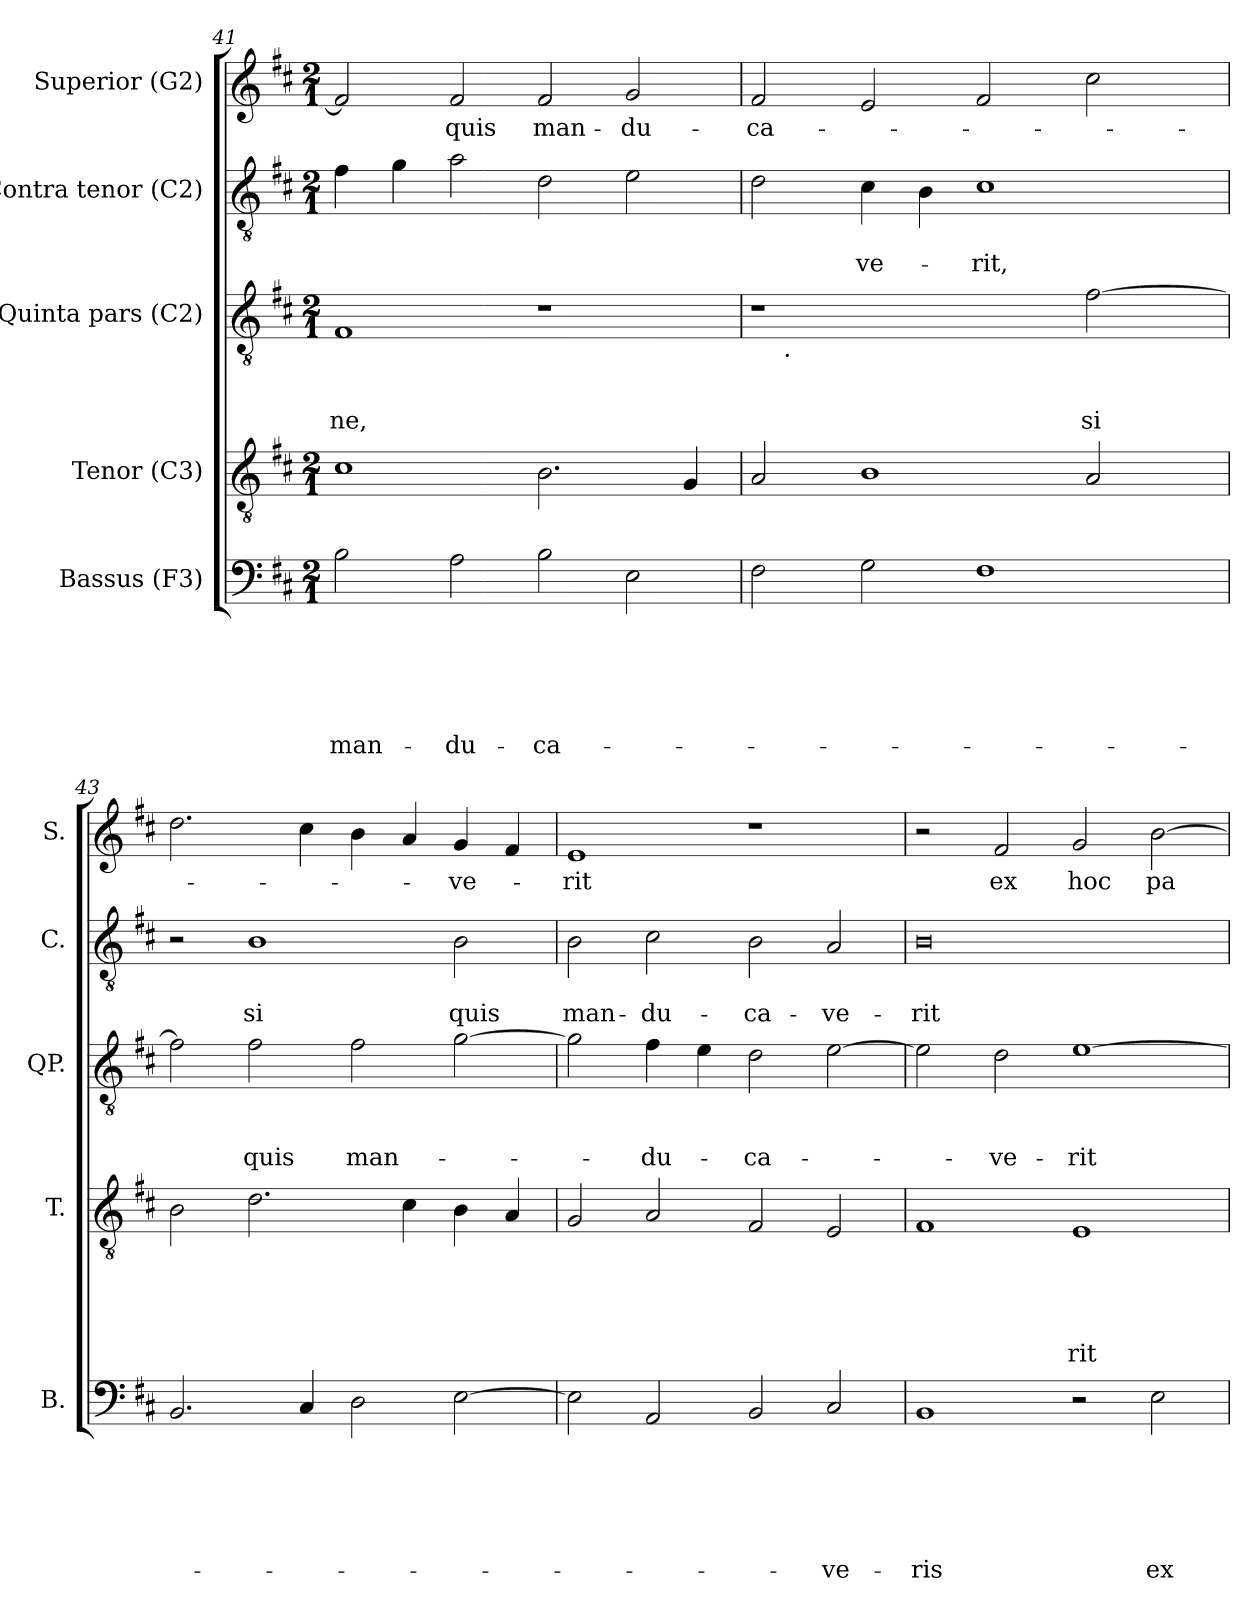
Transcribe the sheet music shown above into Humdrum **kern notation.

**kern	**text	**text	**text	**text	**text	**text	**kern	**text	**text	**text	**text	**text	**kern	**text	**text	**text	**kern	**text	**text	**kern	**text
*part5	*part5	*part5	*part5	*part5	*part5	*part5	*part4	*part4	*part4	*part4	*part4	*part4	*part3	*part3	*part3	*part3	*part2	*part2	*part2	*part1	*part1
*staff5	*staff5	*staff5	*staff5	*staff5	*staff5	*staff5	*staff4	*staff4	*staff4	*staff4	*staff4	*staff4	*staff3	*staff3	*staff3	*staff3	*staff2	*staff2	*staff2	*staff1	*staff1
*I"Bassus (F3)	*	*	*	*	*	*	*I"Tenor (C3)	*	*	*	*	*	*I"Quinta pars (C2)	*	*	*	*I"Contra tenor (C2)	*	*	*I"Superior (G2)	*
*I'B.	*	*	*	*	*	*	*I'T.	*	*	*	*	*	*I'QP.	*	*	*	*I'C.	*	*	*I'S.	*
!!LO:LB:g=z
*clefF4	*	*	*	*	*	*	*clefGv2	*	*	*	*	*	*clefGv2	*	*	*	*clefGv2	*	*	*clefG2	*
*k[f#c#]	*	*	*	*	*	*	*k[f#c#]	*	*	*	*	*	*k[f#c#]	*	*	*	*k[f#c#]	*	*	*k[f#c#]	*
*D:	*	*	*	*	*	*	*D:	*	*	*	*	*	*D:	*	*	*	*D:	*	*	*D:	*
*M2/1	*	*	*	*	*	*	*M2/1	*	*	*	*	*	*M2/1	*	*	*	*M2/1	*	*	*M2/1	*
=41	=41	=41	=41	=41	=41	=41	=41	=41	=41	=41	=41	=41	=41	=41	=41	=41	=41	=41	=41	=41	=41
!	!	!	!	!	!	!LO:LY:b	!	!	!	!	!	!	!	!	!	!LO:LY:b	!	!	!	!	!
2B\	.	.	.	.	.	man-	1c#	.	.	.	.	.	1F#	.	.	-ne,	4f#\	.	.	2f#/]	.
.	.	.	.	.	.	.	.	.	.	.	.	.	.	.	.	.	4g\	.	.	.	.
!	!	!	!	!	!	!LO:LY:b	!	!	!	!	!	!	!	!	!	!	!	!	!	!	!LO:LY:b
2A\	.	.	.	.	.	-du-	.	.	.	.	.	.	.	.	.	.	2a\	.	.	2f#/	quis
!	!	!	!	!	!	!LO:LY:b	!	!	!	!	!	!	!	!	!	!	!	!	!	!	!LO:LY:b
2B\	.	.	.	.	.	-ca-	2.B\	.	.	.	.	.	1r	.	.	.	2d\	.	.	2f#/	man-
!	!	!	!	!	!	!	!	!	!	!	!	!	!	!	!	!	!	!	!	!	!LO:LY:b
2E\	.	.	.	.	.	.	.	.	.	.	.	.	.	.	.	.	2e\	.	.	2g/	-du-
.	.	.	.	.	.	.	4G/	.	.	.	.	.	.	.	.	.	.	.	.	.	.
=42	=42	=42	=42	=42	=42	=42	=42	=42	=42	=42	=42	=42	=42	=42	=42	=42	=42	=42	=42	=42	=42
!	!	!	!	!	!	!	!	!	!	!	!	!	!	!	!	!	!	!	!	!	!LO:LY:b
*	*	*	*	*	*	*	*	*	*	*	*	*	*^	*	*	*	*	*	*	*	*
2F#\	.	.	.	.	.	.	2A/	.	.	.	.	.	1r	16.ryy	.	.	.	2d\	.	.	2f#/	-ca-
!	!	!	!	!	!	!	!	!	!	!	!	!	!	!LO:TX:b:t=.	!	!	!	!	!	!	!	!
.	.	.	.	.	.	.	.	.	.	.	.	.	.	1ryy	.	.	.	.	.	.	.	.
!	!	!	!	!	!	!	!	!	!	!	!	!	!	!	!	!	!	!	!	!LO:LY:b	!	!
2G\	.	.	.	.	.	.	1B	.	.	.	.	.	.	.	.	.	.	4c#\	.	-ve-	2e/	.
.	.	.	.	.	.	.	.	.	.	.	.	.	.	.	.	.	.	4B\	.	.	.	.
!	!	!	!	!	!	!	!	!	!	!	!	!	!	!	!	!	!	!	!	!LO:LY:b	!	!
1F#	.	.	.	.	.	.	.	.	.	.	.	.	2ryy	.	.	.	.	1c#	.	-rit,	2f#/	.
.	.	.	.	.	.	.	.	.	.	.	.	.	.	2ryy	.	.	.	.	.	.	.	.
!	!	!	!	!	!	!	!	!	!	!	!	!	!	!	!	!	!LO:LY:b	!	!	!	!	!
.	.	.	.	.	.	.	2A/	.	.	.	.	.	[>2f#\	.	.	.	si	.	.	.	2cc#\	.
.	.	.	.	.	.	.	.	.	.	.	.	.	.	4ryy	.	.	.	.	.	.	.	.
.	.	.	.	.	.	.	.	.	.	.	.	.	.	8ryy	.	.	.	.	.	.	.	.
.	.	.	.	.	.	.	.	.	.	.	.	.	.	32ryy	.	.	.	.	.	.	.	.
*	*	*	*	*	*	*	*	*	*	*	*	*	*v	*v	*	*	*	*	*	*	*	*
=43	=43	=43	=43	=43	=43	=43	=43	=43	=43	=43	=43	=43	=43	=43	=43	=43	=43	=43	=43	=43	=43
2.BB/	.	.	.	.	.	.	2B\	.	.	.	.	.	2f#\]	.	.	.	2r	.	.	2.dd\	.
!	!	!	!	!	!	!	!	!	!	!	!	!	!	!	!	!LO:LY:b	!	!	!LO:LY:b	!	!
.	.	.	.	.	.	.	2.d\	.	.	.	.	.	2f#\	.	.	quis	1B	.	si	.	.
4C#/	.	.	.	.	.	.	.	.	.	.	.	.	.	.	.	.	.	.	.	4cc#\	.
!	!	!	!	!	!	!	!	!	!	!	!	!	!	!	!	!LO:LY:b	!	!	!	!	!
2D\	.	.	.	.	.	.	.	.	.	.	.	.	2f#\	.	.	man-	.	.	.	4b\	.
.	.	.	.	.	.	.	4c#\	.	.	.	.	.	.	.	.	.	.	.	.	4a/	.
!	!	!	!	!	!	!	!	!	!	!	!	!	!	!	!	!	!	!	!LO:LY:b	!	!LO:LY:b
[>2E\	.	.	.	.	.	.	4B\	.	.	.	.	.	[>2g\	.	.	.	2B\	.	quis	4g/	-ve-
.	.	.	.	.	.	.	4A/	.	.	.	.	.	.	.	.	.	.	.	.	4f#/	.
=44	=44	=44	=44	=44	=44	=44	=44	=44	=44	=44	=44	=44	=44	=44	=44	=44	=44	=44	=44	=44	=44
!	!	!	!	!	!	!	!	!	!	!	!	!	!	!	!	!	!	!	!LO:LY:b	!	!LO:LY:b
2E\]	.	.	.	.	.	.	2G/	.	.	.	.	.	2g\]	.	.	.	2B\	.	man-	1e	-rit
!	!	!	!	!	!	!	!	!	!	!	!	!	!	!	!	!LO:LY:b	!	!	!LO:LY:b	!	!
2AA/	.	.	.	.	.	.	2A/	.	.	.	.	.	4f#\	.	.	-du-	2c#\	.	-du-	.	.
.	.	.	.	.	.	.	.	.	.	.	.	.	4e\	.	.	.	.	.	.	.	.
!	!	!	!	!	!	!	!	!	!	!	!	!	!	!	!	!LO:LY:b	!	!	!LO:LY:b	!	!
2BB/	.	.	.	.	.	.	2F#/	.	.	.	.	.	2d\	.	.	-ca-	2B\	.	-ca-	1r	.
!	!	!	!	!	!	!LO:LY:b	!	!	!	!	!	!	!	!	!	!	!	!	!LO:LY:b	!	!
2C#/	.	.	.	.	.	-ve-	2E/	.	.	.	.	.	[<2e\	.	.	.	2A/	.	-ve-	.	.
!!LO:LB:g=z
=45	=45	=45	=45	=45	=45	=45	=45	=45	=45	=45	=45	=45	=45	=45	=45	=45	=45	=45	=45	=45	=45
!	!	!	!	!	!	!LO:LY:b	!	!	!	!	!	!	!	!	!	!	!	!	!LO:LY:b:rj	!	!
1BB	.	.	.	.	.	-ris	1F#	.	.	.	.	.	2e\]	.	.	.	0B	.	-rit	2r	.
!	!	!	!	!	!	!	!	!	!	!	!	!	!	!	!	!LO:LY:b	!	!	!	!	!LO:LY:b
.	.	.	.	.	.	.	.	.	.	.	.	.	2d\	.	.	-ve-	.	.	.	2f#/	ex
!	!	!	!	!	!	!	!	!	!	!	!	!LO:LY:b	!	!	!	!LO:LY:b	!	!	!	!	!LO:LY:b
2r	.	.	.	.	.	.	1E	.	.	.	.	-rit	[>1e	.	.	-rit	.	.	.	2g/	hoc
!	!	!	!	!	!	!LO:LY:b	!	!	!	!	!	!	!	!	!	!	!	!	!	!	!LO:LY:b
2E\	.	.	.	.	.	ex	.	.	.	.	.	.	.	.	.	.	.	.	.	[>2b\	pa-
=	=	=	=	=	=	=	=	=	=	=	=	=	=	=	=	=	=	=	=	=	=
*-	*-	*-	*-	*-	*-	*-	*-	*-	*-	*-	*-	*-	*-	*-	*-	*-	*-	*-	*-	*-	*-
